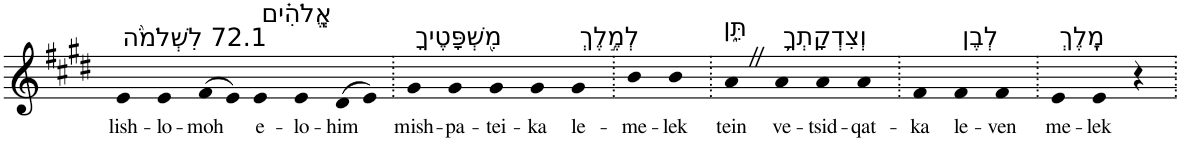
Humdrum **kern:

**kern	**text
*part1	*part1
*staff1	*staff1
*I"Piano	*
*I'Pno	*
*clefG2	*
*k[f#c#g#d#]	*
*E:	*
=1	=1
!LO:TX:a:t=72.1 לִשְׁלֹמֹ֨ה	!
!	!LO:LY:b
4e	lish-
!	!LO:LY:b
4e	-lo-
!	!LO:LY:b
(>8f#	-moh
8e)	.
!LO:TX:a:t=אֱֽלֹהִ֗ים	!
!	!LO:LY:b
4e	e-
!	!LO:LY:b
4e	-lo-
!	!LO:LY:b
(>8d#	-him
8e)	.
=2.	=2.
!LO:TX:a:t=מִ֭שְׁפָּטֶיךָ	!
!	!LO:LY:b
4g#	mish-
!	!LO:LY:b
4g#	-pa-
!	!LO:LY:b
4g#	-tei-
!	!LO:LY:b
4g#	-ka
!LO:TX:a:t=לְמֶ֣לֶךְ	!
!	!LO:LY:b
4g#	le-
=3.	=3.
!	!LO:LY:b
4b	-me-
!	!LO:LY:b
4b	-lek
=4.	=4.
!LO:TX:a:t=תֵּ֑ן	!
!	!LO:LY:b
4aZ	tein
!LO:TX:a:t=וְצִדְקָתְךָ֥	!
!	!LO:LY:b
4a	ve-
!	!LO:LY:b
4a	-tsid-
!	!LO:LY:b
4a	-qat-
=5.	=5.
!	!LO:LY:b
4f#	-ka
!LO:TX:a:t=לְבֶן	!
!	!LO:LY:b
4f#	le-
!	!LO:LY:b
4f#	-ven
=6.	=6.
!LO:TX:a:t=מֶֽלֶךְ	!
!	!LO:LY:b
4e	me-
!	!LO:LY:b
4e	-lek
4r	.
=.	=.
*-	*-
